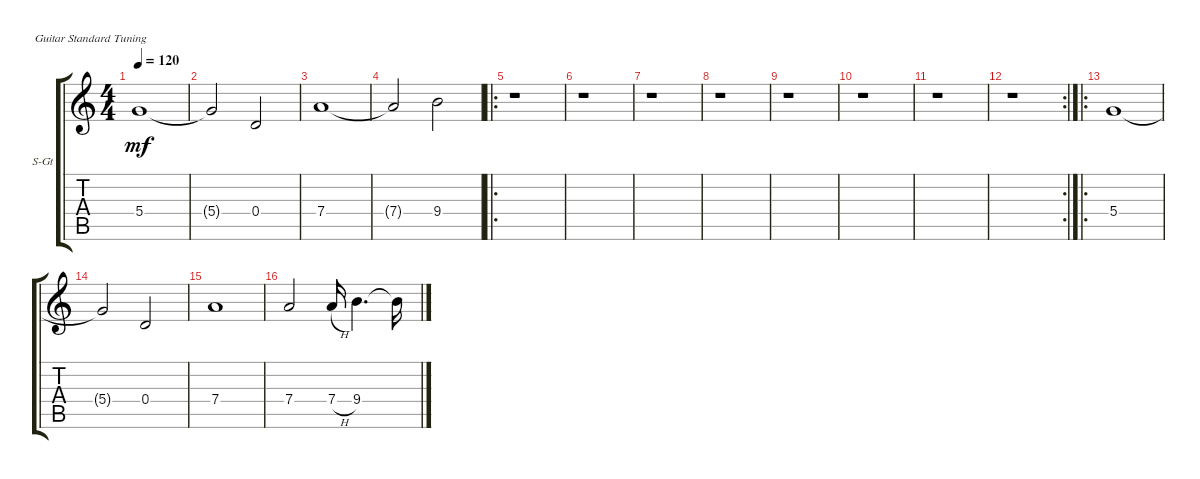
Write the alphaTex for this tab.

\defaultSystemsLayout 4
\bracketExtendMode groupsimilarinstruments
\firstSystemTrackNameOrientation horizontal
\otherSystemsTrackNameOrientation horizontal
\track ("Steel Guitar" "S-Gt") {instrument acousticguitarsteel}
\staff {score tabs}
\tuning (E4 B3 G3 D3 A2 E2)
\ts (4 4)
\tempo 120
\clef g2
\ks c
5.4.1{dy mf} |
5.4{t}.2 0.4.2 |
7.4.1 |
7.4{t}.2 9.4.2 |
\ro
r.1 |
r.1 |
r.1 |
r.1 |
r.1 |
r.1 |
r.1 |
\rc 2
r.1 |
\ro
5.4.1 |
5.4{t}.2 0.4.2 |
7.4.1 |
7.4.2 7.4{h}.16 9.4.4{d} 9.4{t}.16
